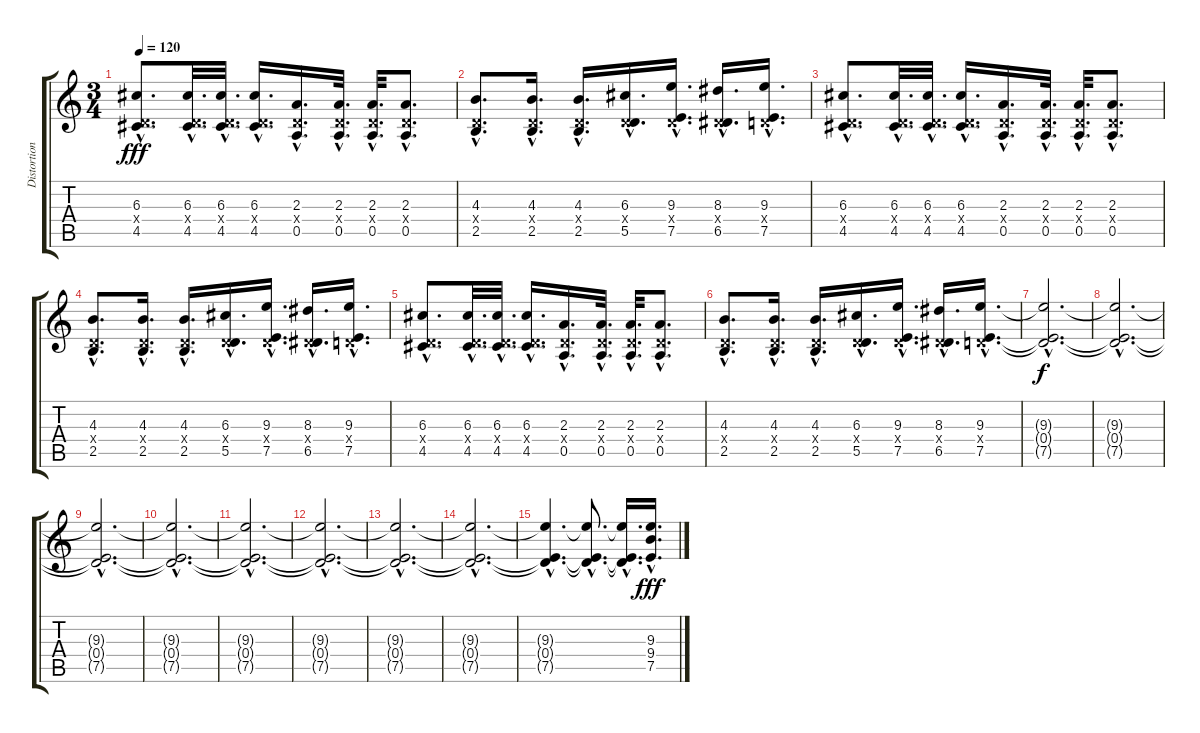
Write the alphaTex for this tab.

\track ("Distortion Guitar" "Distortion") {instrument distortionguitar}
\staff {score tabs}
\tuning (E4 B3 G3 D3 A2 E2) {hide}
\ts (3 4)
\tempo 120
\clef g2
\ks c
(6.3{hac} 0.4{hac x} 4.5{hac}).8{d dy fff} (6.3{hac} 0.4{hac x} 4.5{hac}).32{d} (6.3{hac} 0.4{hac x} 4.5{hac}).32{d} (6.3{hac} 0.4{hac x} 4.5{hac}).16{d} (2.3{hac} 0.4{hac x} 0.5{hac}).16{d} (2.3{hac} 0.4{hac x} 0.5{hac}).32{d} (2.3{hac} 0.4{hac x} 0.5{hac}).32{d} (2.3{hac} 0.4{hac x} 0.5{hac}).8{d} |
(4.3{hac} 0.4{hac x} 2.5{hac}).8{d} (4.3{hac} 0.4{hac x} 2.5{hac}).16{d} (4.3{hac} 0.4{hac x} 2.5{hac}).16{d} (6.3{hac} 0.4{hac x} 5.5{hac}).16{d} (9.3{hac} 0.4{hac x} 7.5{hac}).16{d} (8.3{hac} 0.4{hac x} 6.5{hac}).16{d} (9.3{hac} 0.4{hac x} 7.5{hac}).16{d} |
(6.3{hac} 0.4{hac x} 4.5{hac}).8{d} (6.3{hac} 0.4{hac x} 4.5{hac}).32{d} (6.3{hac} 0.4{hac x} 4.5{hac}).32{d} (6.3{hac} 0.4{hac x} 4.5{hac}).16{d} (2.3{hac} 0.4{hac x} 0.5{hac}).16{d} (2.3{hac} 0.4{hac x} 0.5{hac}).32{d} (2.3{hac} 0.4{hac x} 0.5{hac}).32{d} (2.3{hac} 0.4{hac x} 0.5{hac}).8{d} |
(4.3{hac} 0.4{hac x} 2.5{hac}).8{d} (4.3{hac} 0.4{hac x} 2.5{hac}).16{d} (4.3{hac} 0.4{hac x} 2.5{hac}).16{d} (6.3{hac} 0.4{hac x} 5.5{hac}).16{d} (9.3{hac} 0.4{hac x} 7.5{hac}).16{d} (8.3{hac} 0.4{hac x} 6.5{hac}).16{d} (9.3{hac} 0.4{hac x} 7.5{hac}).16{d} |
(6.3{hac} 0.4{hac x} 4.5{hac}).8{d} (6.3{hac} 0.4{hac x} 4.5{hac}).32{d} (6.3{hac} 0.4{hac x} 4.5{hac}).32{d} (6.3{hac} 0.4{hac x} 4.5{hac}).16{d} (2.3{hac} 0.4{hac x} 0.5{hac}).16{d} (2.3{hac} 0.4{hac x} 0.5{hac}).32{d} (2.3{hac} 0.4{hac x} 0.5{hac}).32{d} (2.3{hac} 0.4{hac x} 0.5{hac}).8{d} |
(4.3{hac} 0.4{hac x} 2.5{hac}).8{d} (4.3{hac} 0.4{hac x} 2.5{hac}).16{d} (4.3{hac} 0.4{hac x} 2.5{hac}).16{d} (6.3{hac} 0.4{hac x} 5.5{hac}).16{d} (9.3{hac} 0.4{hac x} 7.5{hac}).16{d} (8.3{hac} 0.4{hac x} 6.5{hac}).16{d} (9.3{hac} 0.4{hac x} 7.5{hac}).16{d} |
(9.3{hac t} 0.4{hac t} 7.5{hac t}).2{d dy f} |
(9.3{hac t} 0.4{hac t} 7.5{hac t}).2{d} |
(9.3{hac t} 0.4{hac t} 7.5{hac t}).2{d} |
(9.3{hac t} 0.4{hac t} 7.5{hac t}).2{d} |
(9.3{hac t} 0.4{hac t} 7.5{hac t}).2{d} |
(9.3{hac t} 0.4{hac t} 7.5{hac t}).2{d} |
(9.3{hac t} 0.4{hac t} 7.5{hac t}).2{d} |
(9.3{hac t} 0.4{hac t} 7.5{hac t}).2{d} |
(9.3{hac t} 0.4{hac t} 7.5{hac t}).4{d} (9.3{hac t} 0.4{hac t} 7.5{hac t}).8{d} (9.3{hac t} 0.4{hac t} 7.5{hac t}).16{d} (9.3{hac} 9.4{hac} 7.5{hac}).16{d dy fff}
